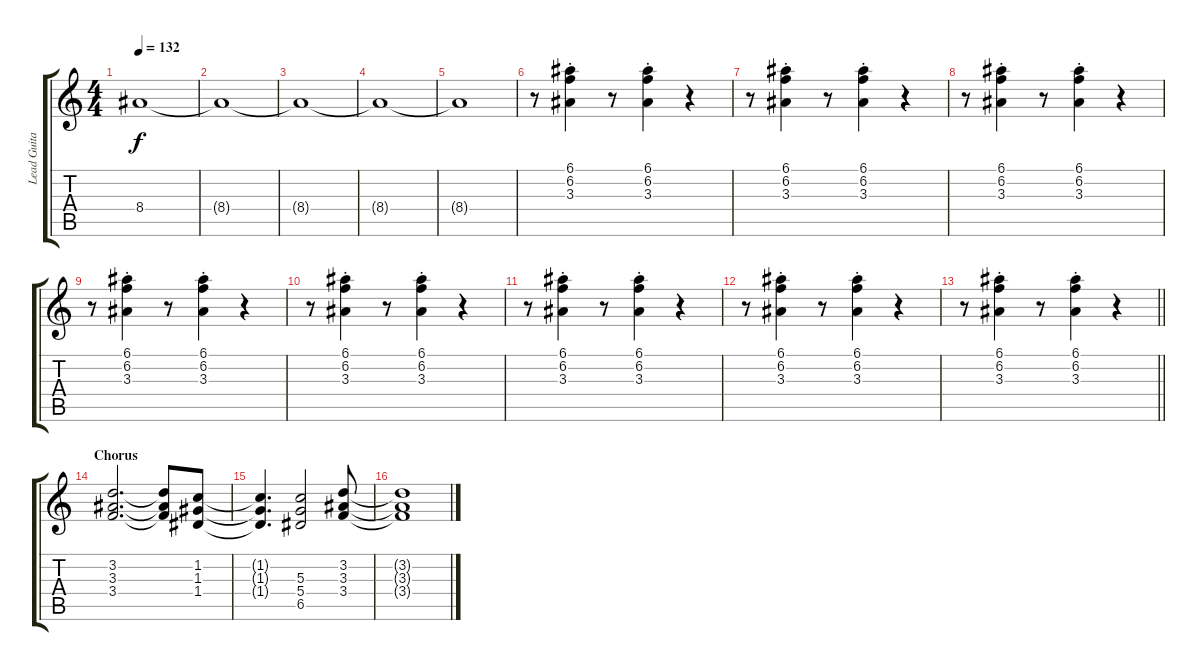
\track ("Lead Guitar (Angus Young)" "Lead Guita") {instrument overdrivenguitar}
\staff {score tabs}
\tuning (E4 B3 G3 D3 A2 E2) {hide}
\ts (4 4)
\tempo 132
\clef g2
\ks c
8.4{t}.1{dy f} |
8.4{t}.1 |
8.4{t}.1 |
8.4{t}.1 |
8.4{t}.1 |
r.8 (6.1{st} 6.2{st} 3.3{st}).4{volume 13 balance 10} r.8 (6.1{st} 6.2{st} 3.3{st}).4 r.4 |
r.8 (6.1{st} 6.2{st} 3.3{st}).4 r.8 (6.1{st} 6.2{st} 3.3{st}).4 r.4 |
r.8 (6.1{st} 6.2{st} 3.3{st}).4 r.8 (6.1{st} 6.2{st} 3.3{st}).4 r.4 |
r.8 (6.1{st} 6.2{st} 3.3{st}).4 r.8 (6.1{st} 6.2{st} 3.3{st}).4 r.4 |
r.8 (6.1{st} 6.2{st} 3.3{st}).4 r.8 (6.1{st} 6.2{st} 3.3{st}).4 r.4 |
r.8 (6.1{st} 6.2{st} 3.3{st}).4 r.8 (6.1{st} 6.2{st} 3.3{st}).4 r.4 |
r.8 (6.1{st} 6.2{st} 3.3{st}).4 r.8 (6.1{st} 6.2{st} 3.3{st}).4 r.4 |
\barLineRight lightlight
r.8 (6.1{st} 6.2{st} 3.3{st}).4 r.8 (6.1{st} 6.2{st} 3.3{st}).4 r.4 |
\section ("" "Chorus")
(3.2 3.3 3.4).2{d} (3.2{t} 3.3{t} 3.4{t}).8 (1.2 1.3 1.4).8 |
(1.2{t} 1.3{t} 1.4{t}).4{d} (5.3 5.4 6.5).2 (3.2 3.3 3.4).8 |
(3.2{t} 3.3{t} 3.4{t}).1
